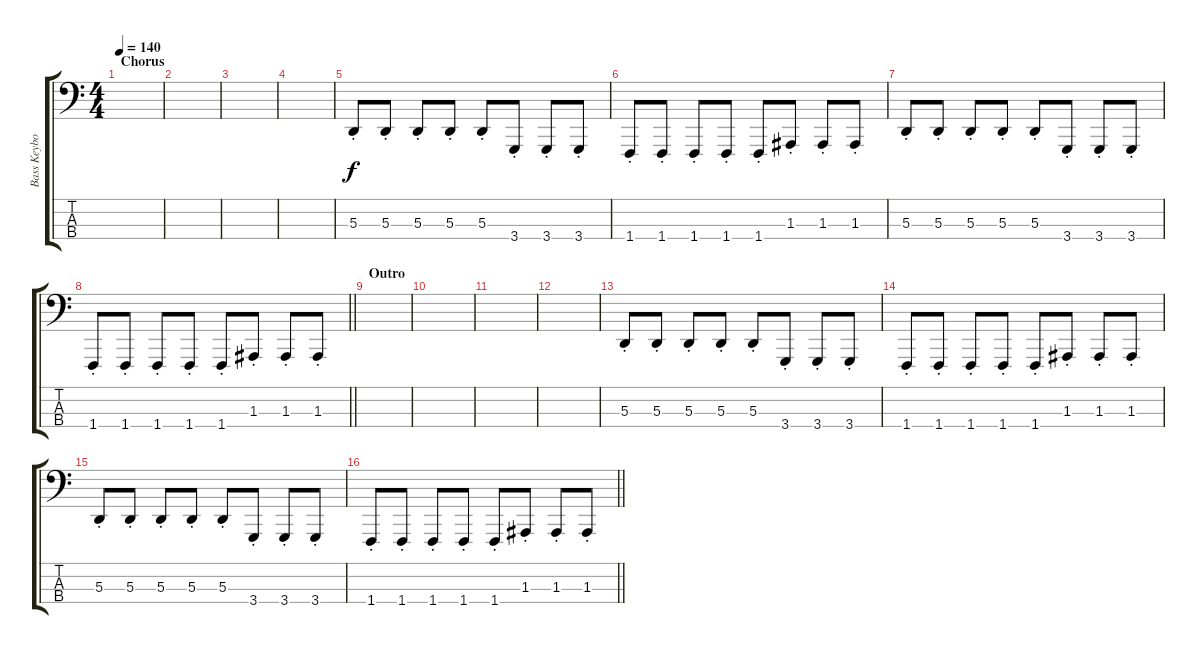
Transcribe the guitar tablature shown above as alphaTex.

\track ("Bass Keyboard" "Bass Keybo") {instrument lead1square}
\staff {score tabs}
\tuning (G2 D2 A1 E1) {hide}
\ts (4 4)
\section ("" "Chorus")
\tempo 140
\clef f4
\ks c
|
|
|
|
5.3{st}.8 5.3{st}.8 5.3{st}.8 5.3{st}.8 5.3{st}.8 3.4{st}.8 3.4{st}.8 3.4{st}.8 |
1.4{st}.8 1.4{st}.8 1.4{st}.8 1.4{st}.8 1.4{st}.8 1.3{st}.8 1.3{st}.8 1.3{st}.8 |
5.3{st}.8 5.3{st}.8 5.3{st}.8 5.3{st}.8 5.3{st}.8 3.4{st}.8 3.4{st}.8 3.4{st}.8 |
\barLineRight lightlight
1.4{st}.8 1.4{st}.8 1.4{st}.8 1.4{st}.8 1.4{st}.8 1.3{st}.8 1.3{st}.8 1.3{st}.8 |
\section ("" "Outro")
|
|
|
|
5.3{st}.8 5.3{st}.8 5.3{st}.8 5.3{st}.8 5.3{st}.8 3.4{st}.8 3.4{st}.8 3.4{st}.8 |
1.4{st}.8 1.4{st}.8 1.4{st}.8 1.4{st}.8 1.4{st}.8 1.3{st}.8 1.3{st}.8 1.3{st}.8 |
5.3{st}.8 5.3{st}.8 5.3{st}.8 5.3{st}.8 5.3{st}.8 3.4{st}.8 3.4{st}.8 3.4{st}.8 |
\barLineRight lightlight
1.4{st}.8 1.4{st}.8 1.4{st}.8 1.4{st}.8 1.4{st}.8 1.3{st}.8 1.3{st}.8 1.3{st}.8
